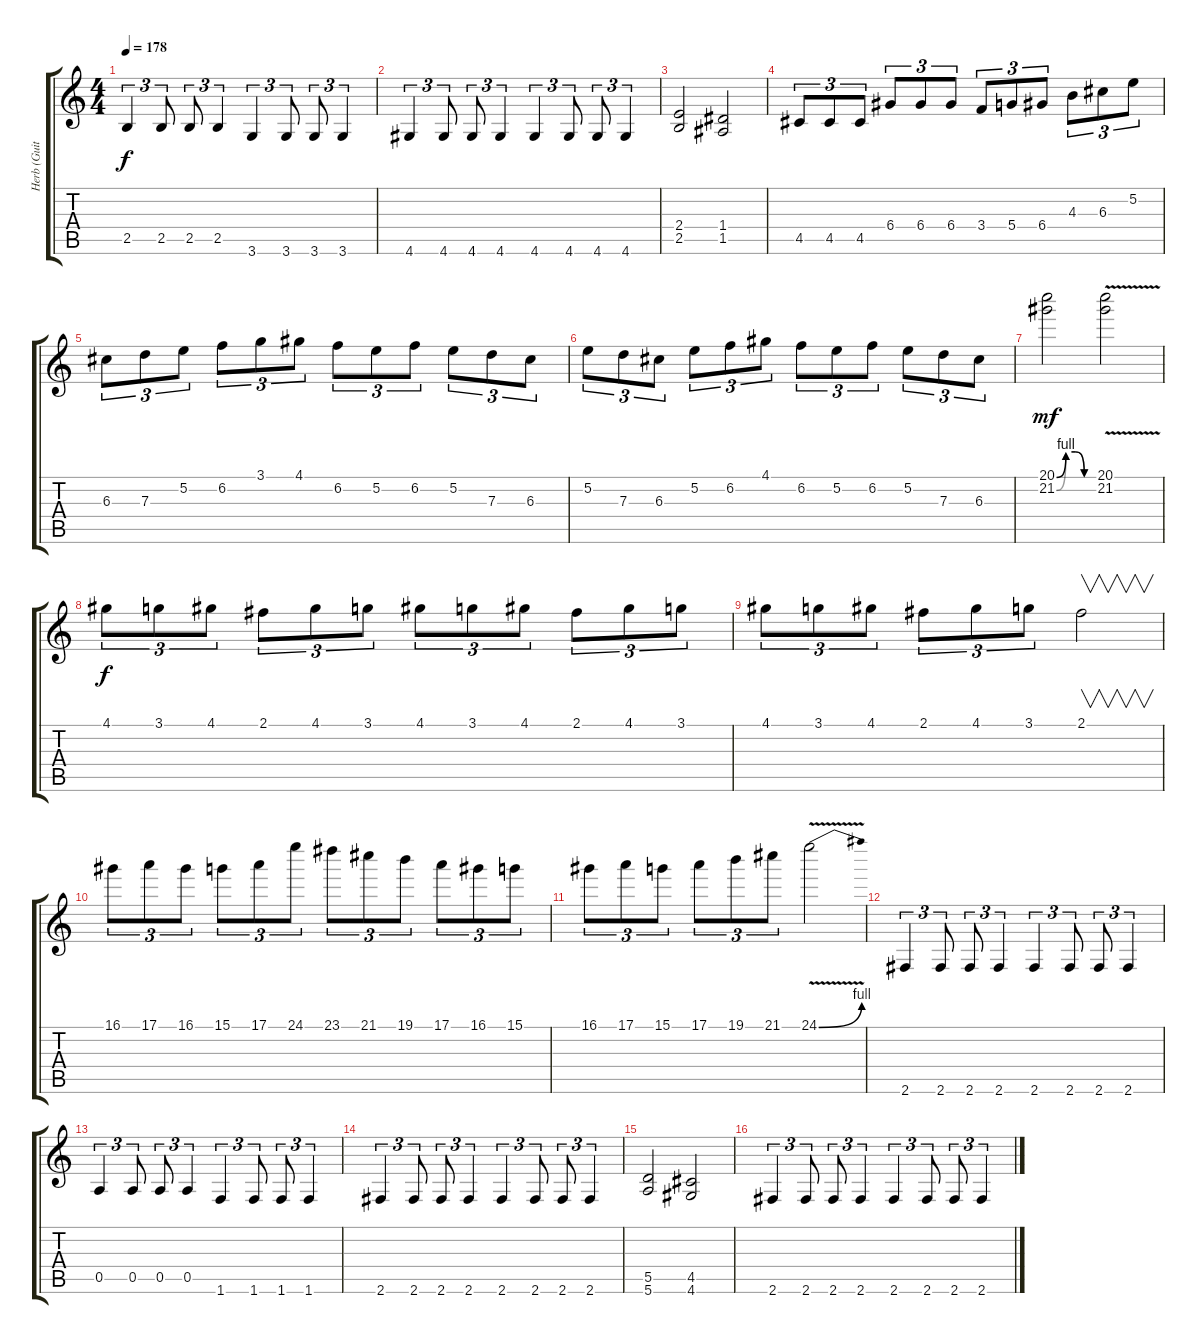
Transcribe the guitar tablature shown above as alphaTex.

\track ("Herb (Guitar)" "Herb (Guit") {instrument distortionguitar}
\staff {score tabs}
\tuning (E4 B3 G3 D3 A2 E2) {hide}
\ts (4 4)
\tempo 178
\clef g2
\ks c
2.5.4{tu (3 2) dy f} 2.5.8{tu (3 2)} 2.5.8{tu (3 2)} 2.5.4{tu (3 2)} 3.6.4{tu (3 2)} 3.6.8{tu (3 2)} 3.6.8{tu (3 2)} 3.6.4{tu (3 2)} |
4.6.4{tu (3 2)} 4.6.8{tu (3 2)} 4.6.8{tu (3 2)} 4.6.4{tu (3 2)} 4.6.4{tu (3 2)} 4.6.8{tu (3 2)} 4.6.8{tu (3 2)} 4.6.4{tu (3 2)} |
(2.4 2.5).2 (1.4 1.5).2 |
4.5.8{tu (3 2)} 4.5.8{tu (3 2)} 4.5.8{tu (3 2)} 6.4.8{tu (3 2)} 6.4.8{tu (3 2)} 6.4.8{tu (3 2)} 3.4.8{tu (3 2)} 5.4.8{tu (3 2)} 6.4.8{tu (3 2)} 4.3.8{tu (3 2)} 6.3.8{tu (3 2)} 5.2.8{tu (3 2)} |
6.3.8{tu (3 2)} 7.3.8{tu (3 2)} 5.2.8{tu (3 2)} 6.2.8{tu (3 2)} 3.1.8{tu (3 2)} 4.1.8{tu (3 2)} 6.2.8{tu (3 2)} 5.2.8{tu (3 2)} 6.2.8{tu (3 2)} 5.2.8{tu (3 2)} 7.3.8{tu (3 2)} 6.3.8{tu (3 2)} |
5.2.8{tu (3 2)} 7.3.8{tu (3 2)} 6.3.8{tu (3 2)} 5.2.8{tu (3 2)} 6.2.8{tu (3 2)} 4.1.8{tu (3 2)} 6.2.8{tu (3 2)} 5.2.8{tu (3 2)} 6.2.8{tu (3 2)} 5.2.8{tu (3 2)} 7.3.8{tu (3 2)} 6.3.8{tu (3 2)} |
(20.1{be (custom 0 0 15 4 30 4 45 0 60 0)} 21.2{be (custom 0 0 15 4 30 4 45 0 60 0)}).2{dy mf} (20.1{v} 21.2{v}).2 |
4.1.8{tu (3 2) dy f} 3.1.8{tu (3 2)} 4.1.8{tu (3 2)} 2.1.8{tu (3 2)} 4.1.8{tu (3 2)} 3.1.8{tu (3 2)} 4.1.8{tu (3 2)} 3.1.8{tu (3 2)} 4.1.8{tu (3 2)} 2.1.8{tu (3 2)} 4.1.8{tu (3 2)} 3.1.8{tu (3 2)} |
4.1.8{tu (3 2)} 3.1.8{tu (3 2)} 4.1.8{tu (3 2)} 2.1.8{tu (3 2)} 4.1.8{tu (3 2)} 3.1.8{tu (3 2)} 2.1.2{v} |
16.1.8{tu (3 2)} 17.1.8{tu (3 2)} 16.1.8{tu (3 2)} 15.1.8{tu (3 2)} 17.1.8{tu (3 2)} 24.1.8{tu (3 2)} 23.1.8{tu (3 2)} 21.1.8{tu (3 2)} 19.1.8{tu (3 2)} 17.1.8{tu (3 2)} 16.1.8{tu (3 2)} 15.1.8{tu (3 2)} |
16.1.8{tu (3 2)} 17.1.8{tu (3 2)} 15.1.8{tu (3 2)} 17.1.8{tu (3 2)} 19.1.8{tu (3 2)} 21.1.8{tu (3 2)} 24.1{be (bend 0 0 60 4) v}.2 |
2.6.4{tu (3 2)} 2.6.8{tu (3 2)} 2.6.8{tu (3 2)} 2.6.4{tu (3 2)} 2.6.4{tu (3 2)} 2.6.8{tu (3 2)} 2.6.8{tu (3 2)} 2.6.4{tu (3 2)} |
0.5.4{tu (3 2)} 0.5.8{tu (3 2)} 0.5.8{tu (3 2)} 0.5.4{tu (3 2)} 1.6.4{tu (3 2)} 1.6.8{tu (3 2)} 1.6.8{tu (3 2)} 1.6.4{tu (3 2)} |
2.6.4{tu (3 2)} 2.6.8{tu (3 2)} 2.6.8{tu (3 2)} 2.6.4{tu (3 2)} 2.6.4{tu (3 2)} 2.6.8{tu (3 2)} 2.6.8{tu (3 2)} 2.6.4{tu (3 2)} |
(5.5 5.6).2 (4.5 4.6).2 |
2.6.4{tu (3 2)} 2.6.8{tu (3 2)} 2.6.8{tu (3 2)} 2.6.4{tu (3 2)} 2.6.4{tu (3 2)} 2.6.8{tu (3 2)} 2.6.8{tu (3 2)} 2.6.4{tu (3 2)}
